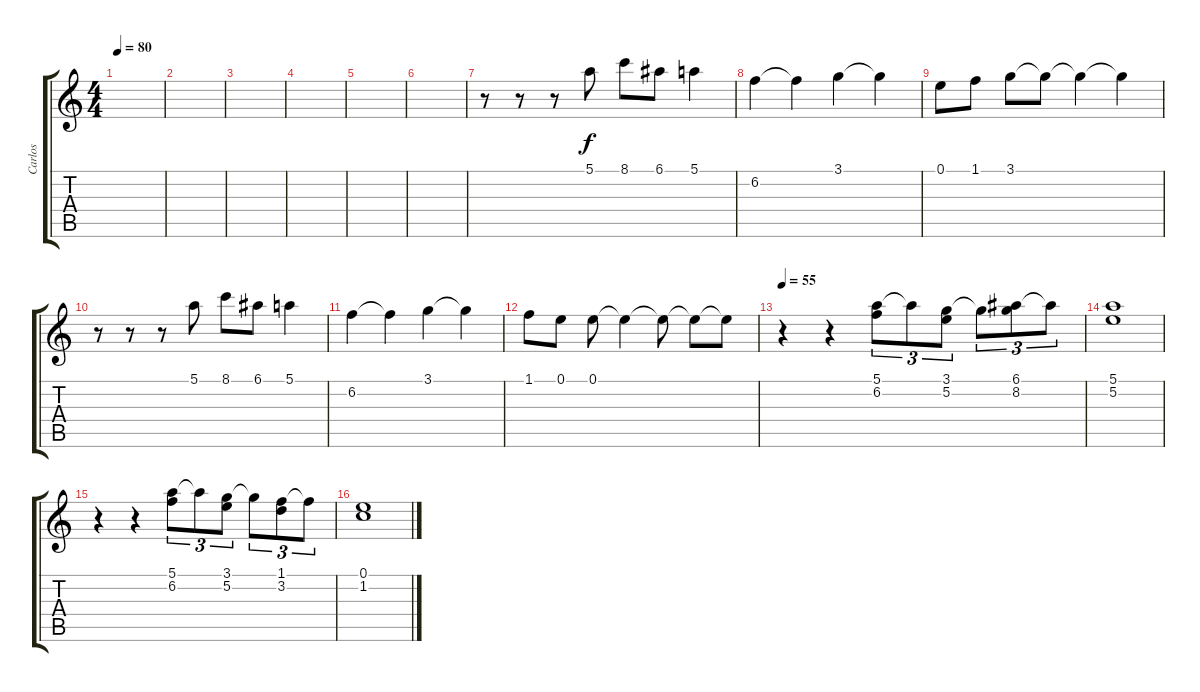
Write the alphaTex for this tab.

\track ("Carlos" "Carlos") {instrument electricguitarclean}
\staff {score tabs}
\tuning (E4 B3 G3 D3 A2 E2) {hide}
\ts (4 4)
\tempo 80
\clef g2
\ks c
|
|
|
|
|
|
r.8 r.8 r.8 5.1.8 8.1.8 6.1.8 5.1.4 |
6.2.4 6.2{t}.4 3.1.4 3.1{t}.4 |
0.1.8 1.1.8 3.1.8 3.1{t}.8 3.1{t}.4 3.1{t}.4 |
r.8 r.8 r.8 5.1.8 8.1.8 6.1.8 5.1.4 |
6.2.4 6.2{t}.4 3.1.4 3.1{t}.4 |
1.1.8 0.1.8 0.1.8 0.1{t}.4 0.1{t}.8 0.1{t}.8 0.1{t}.8 |
\tempo 55
r.4 r.4 (5.1 6.2).8{tu (3 2)} 5.1{t}.8{tu (3 2)} (3.1 5.2).8{tu (3 2)} 3.1{t}.8{tu (3 2)} (6.1 8.2).8{tu (3 2)} 6.1{t}.8{tu (3 2)} |
(5.1 5.2).1 |
r.4 r.4 (5.1 6.2).8{tu (3 2)} 5.1{t}.8{tu (3 2)} (3.1 5.2).8{tu (3 2)} 3.1{t}.8{tu (3 2)} (1.1 3.2).8{tu (3 2)} 1.1{t}.8{tu (3 2)} |
(0.1 1.2).1
